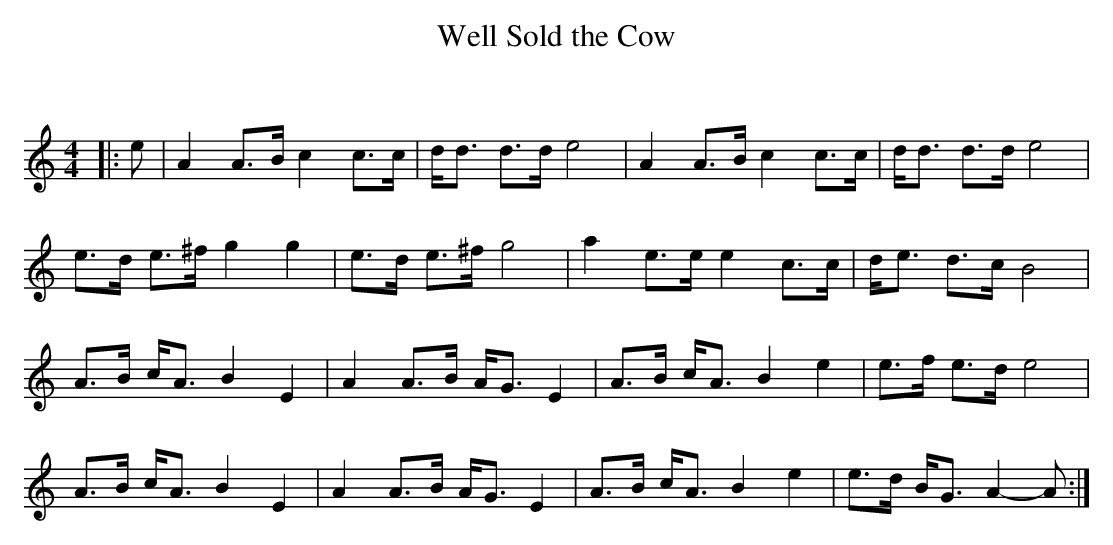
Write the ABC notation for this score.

X:1
T: Well Sold the Cow
C:
Q: 128
K:Am
M:4/4
L:1/16
|:e2|A4 A3B c4 c3c|dd3 d3d e8|A4 A3B c4 c3c|dd3 d3d e8|
e3d e3^f g4 g4|e3d e3^f g8|a4 e3e e4 c3c|de3 d3c B8|
A3B cA3 B4 E4|A4 A3B AG3 E4|A3B cA3 B4 e4|e3f e3d e8|
A3B cA3 B4 E4|A4 A3B AG3 E4|A3B cA3 B4 e4|e3d BG3 A4-A2:|
